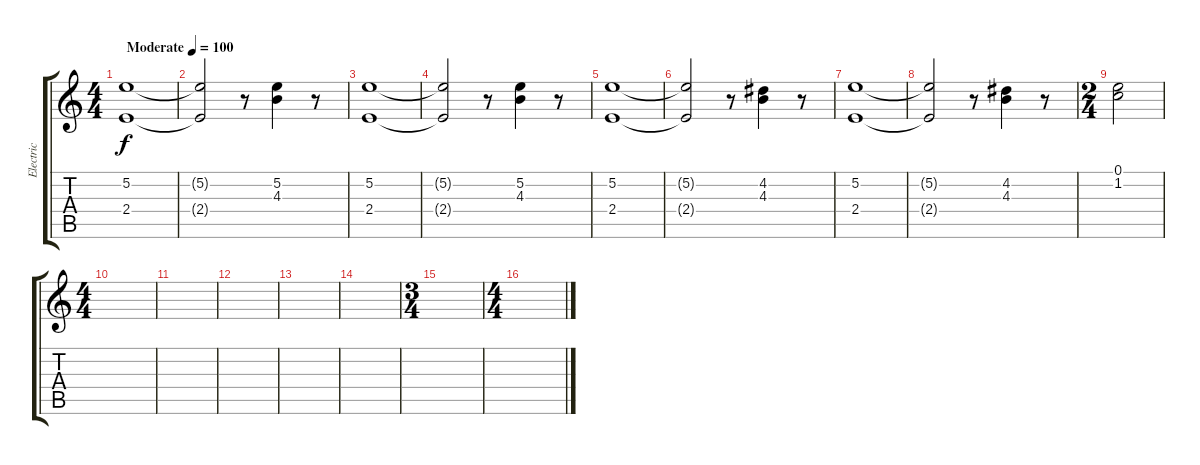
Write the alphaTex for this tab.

\track ("Electric" "Electric") {instrument distortionguitar}
\staff {score tabs}
\tuning (E4 B3 G3 D3 A2 E2) {hide}
\ts (4 4)
\tempo (100 "Moderate")
\clef g2
\ks c
(5.2 2.4).1{dy f instrument distortionguitar} |
(5.2{t} 2.4{t}).2 r.8 (5.2 4.3).4 r.8 |
(5.2 2.4).1 |
(5.2{t} 2.4{t}).2 r.8 (5.2 4.3).4 r.8 |
(5.2 2.4).1 |
(5.2{t} 2.4{t}).2 r.8 (4.2 4.3).4 r.8 |
(5.2 2.4).1 |
(5.2{t} 2.4{t}).2 r.8 (4.2 4.3).4 r.8 |
\ts (2 4)
(0.1 1.2).2 |
\ts (4 4)
|
|
|
|
|
\ts (3 4)
|
\ts (4 4)
